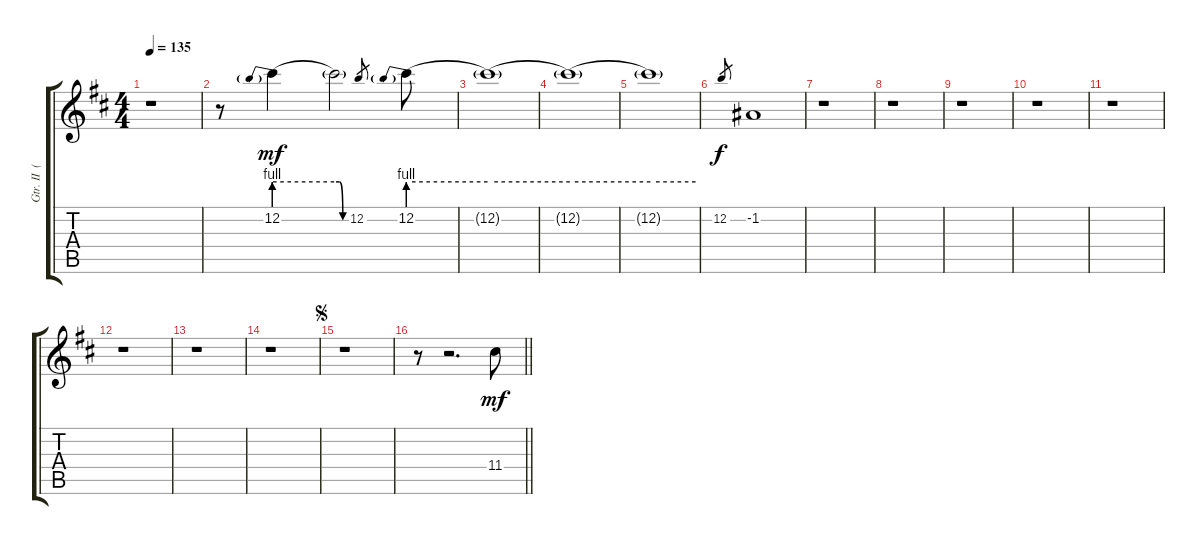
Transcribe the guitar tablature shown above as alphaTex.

\track ("Gtr. II  (lead)" "Gtr. II  (") {instrument distortionguitar}
\staff {score tabs}
\tuning (E4 B3 G3 D3 A2 E2) {hide}
\ts (4 4)
\tempo 135
\clef g2
\ks d
r.1{dy mf} |
r.8{volume 0} 12.2{be (prebend 0 4 60 4)}.4 12.2{be (custom 0 4 20 4 40 0 60 0) t}.2 12.2.8{gr} 12.2{be (prebend 0 4 60 4)}.8 |
12.2{be (hold 0 4 60 4) t}.1 |
12.2{be (hold 0 4 60 4) t}.1 |
12.2{be (hold 0 4 60 4) t}.1 |
12.2.8{gr dy f} -1.2.1 |
r.1{volume 10} |
r.1 |
r.1 |
r.1 |
r.1 |
r.1 |
r.1 |
r.1 |
\jump segno
r.1 |
\barLineRight lightlight
r.8 r.2{d} 11.4.8{dy mf}
